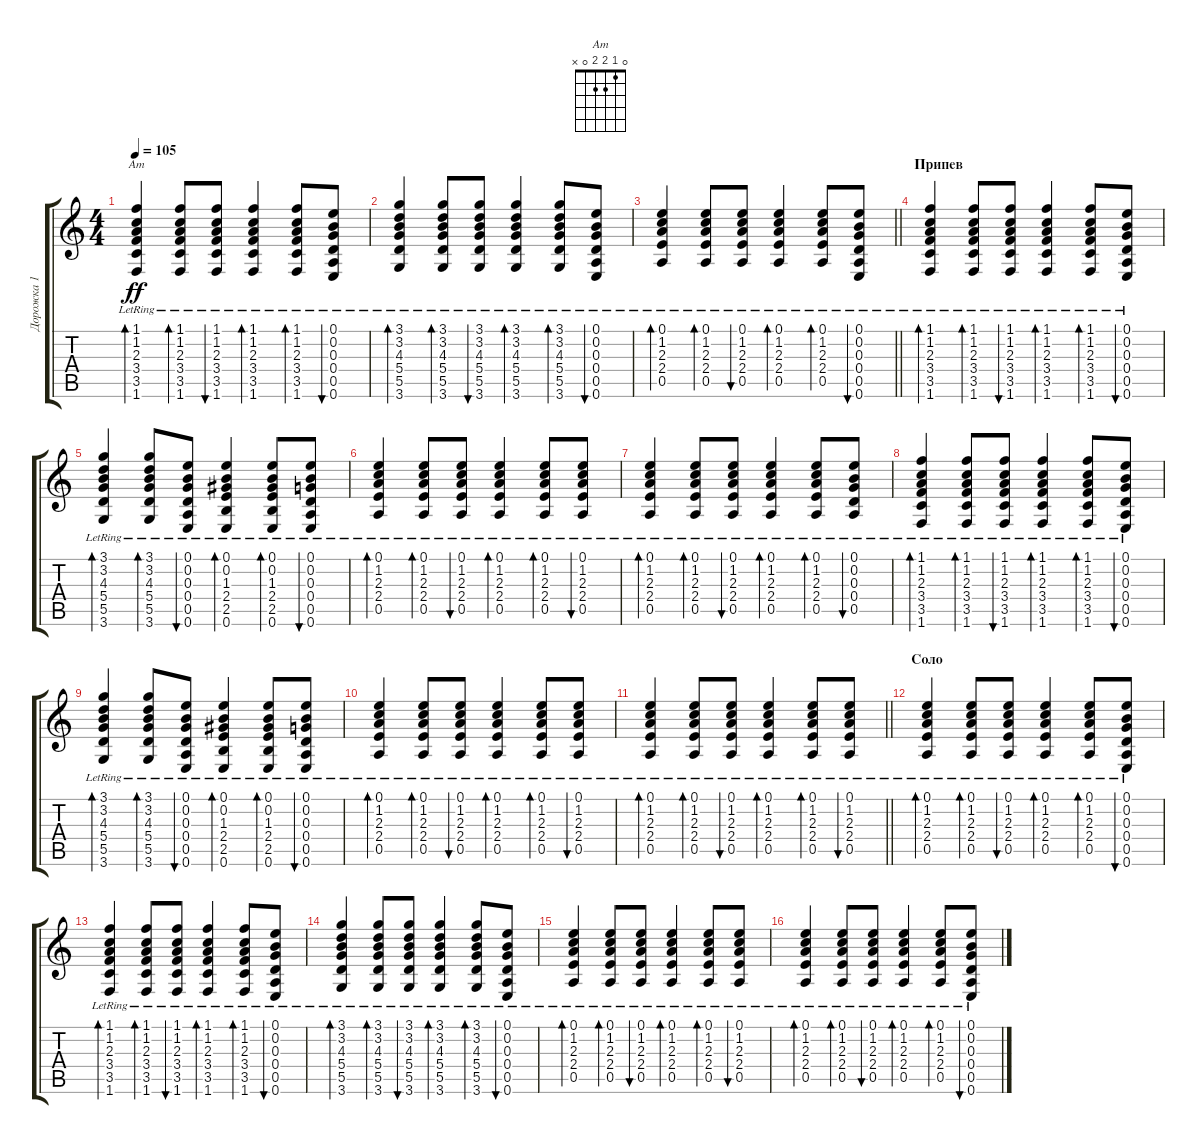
\track ("Дорожка 1" "Дорожка 1") {instrument acousticguitarsteel}
\staff {score tabs}
\tuning (E4 B3 G3 D3 A2 E2) {hide}
\chord ("Am" 0 1 2 2 0 x)
\ts (4 4)
\tempo 105
\clef g2
\ks c
(1.1 1.2{lr} 2.3{lr} 3.4{lr} 3.5{lr} 1.6).4{bd 60 ch "Am" dy ff volume 6} (1.1{lr} 1.2{lr} 2.3{lr} 3.4{lr} 3.5{lr} 1.6).8{bd 60} (1.1{lr} 1.2{lr} 2.3{lr} 3.4{lr} 3.5 1.6).8{bu 60} (1.1 1.2{lr} 2.3{lr} 3.4{lr} 3.5{lr} 1.6).4{bd 60 beam merge} (1.1 1.2{lr} 2.3{lr} 3.4{lr} 3.5 1.6).8{bd 60} (0.1{lr} 0.2{lr} 0.3 0.4{lr} 0.5 0.6).8{bu 60} |
(3.1 3.2{lr} 4.3{lr} 5.4{lr} 5.5{lr} 3.6).4{bd 60 volume 6} (3.1{lr} 3.2{lr} 4.3{lr} 5.4{lr} 5.5{lr} 3.6).8{bd 60} (3.1{lr} 3.2{lr} 4.3{lr} 5.4{lr} 5.5 3.6).8{bu 60} (3.1 3.2{lr} 4.3{lr} 5.4{lr} 5.5{lr} 3.6).4{bd 60 beam merge} (3.1 3.2{lr} 4.3{lr} 5.4{lr} 5.5 3.6).8{bd 60} (0.1{lr} 0.2{lr} 0.3 0.4{lr} 0.5 0.6).8{bu 60} |
\barLineRight lightlight
(0.1 1.2{lr} 2.3{lr} 2.4{lr} 0.5{lr}).4{bd 60 volume 6} (0.1{lr} 1.2{lr} 2.3{lr} 2.4{lr} 0.5{lr}).8{bd 60} (0.1{lr} 1.2{lr} 2.3{lr} 2.4{lr} 0.5).8{bu 60} (0.1 1.2{lr} 2.3{lr} 2.4{lr} 0.5{lr}).4{bd 60 beam merge} (0.1 1.2{lr} 2.3{lr} 2.4{lr} 0.5).8{bd 60} (0.1 0.2{lr} 0.3{lr} 0.4{lr} 0.5 0.6).8{bu 60} |
\section ("" "Припев")
(1.1 1.2{lr} 2.3{lr} 3.4{lr} 3.5{lr} 1.6).4{bd 60 volume 6} (1.1{lr} 1.2{lr} 2.3{lr} 3.4{lr} 3.5{lr} 1.6).8{bd 60} (1.1{lr} 1.2{lr} 2.3{lr} 3.4{lr} 3.5 1.6).8{bu 60} (1.1 1.2{lr} 2.3{lr} 3.4{lr} 3.5{lr} 1.6).4{bd 60 beam merge} (1.1 1.2{lr} 2.3{lr} 3.4{lr} 3.5 1.6).8{bd 60} (0.1{lr} 0.2{lr} 0.3 0.4{lr} 0.5 0.6).8{bu 60} |
(3.1 3.2{lr} 4.3{lr} 5.4{lr} 5.5{lr} 3.6).4{bd 60 volume 6} (3.1{lr} 3.2{lr} 4.3{lr} 5.4{lr} 5.5{lr} 3.6).8{bd 60} (0.1{lr} 0.2{lr} 0.3{lr} 0.4{lr} 0.5 0.6).8{bu 60} (0.1 0.2 1.3{lr} 2.4{lr} 2.5{lr} 0.6).4{bd 60 beam merge} (0.1 0.2{lr} 1.3{lr} 2.4{lr} 2.5 0.6).8{bd 60} (0.1{lr} 0.2{lr} 0.3 0.4{lr} 0.5 0.6).8{bu 60} |
(0.1 1.2{lr} 2.3{lr} 2.4{lr} 0.5{lr}).4{bd 60 volume 6} (0.1{lr} 1.2{lr} 2.3{lr} 2.4{lr} 0.5{lr}).8{bd 60} (0.1{lr} 1.2{lr} 2.3{lr} 2.4{lr} 0.5).8{bu 60} (0.1 1.2{lr} 2.3{lr} 2.4{lr} 0.5{lr}).4{bd 60 beam merge} (0.1 1.2{lr} 2.3{lr} 2.4{lr} 0.5).8{bd 60} (0.1{lr} 1.2{lr} 2.3{lr} 2.4{lr} 0.5).8{bu 60} |
(0.1 1.2{lr} 2.3{lr} 2.4{lr} 0.5{lr}).4{bd 60 volume 6} (0.1{lr} 1.2{lr} 2.3{lr} 2.4{lr} 0.5{lr}).8{bd 60} (0.1{lr} 1.2{lr} 2.3{lr} 2.4{lr} 0.5).8{bu 60} (0.1 1.2{lr} 2.3{lr} 2.4{lr} 0.5{lr}).4{bd 60 beam merge} (0.1 1.2{lr} 2.3{lr} 2.4{lr} 0.5).8{bd 60} (0.1{lr} 0.2{lr} 0.3{lr} 0.4 0.5).8{bu 60} |
(1.1 1.2{lr} 2.3{lr} 3.4{lr} 3.5{lr} 1.6).4{bd 60 volume 6} (1.1{lr} 1.2{lr} 2.3{lr} 3.4{lr} 3.5{lr} 1.6).8{bd 60} (1.1{lr} 1.2{lr} 2.3{lr} 3.4{lr} 3.5 1.6).8{bu 60} (1.1 1.2{lr} 2.3{lr} 3.4{lr} 3.5{lr} 1.6).4{bd 60 beam merge} (1.1 1.2{lr} 2.3{lr} 3.4{lr} 3.5 1.6).8{bd 60} (0.1{lr} 0.2{lr} 0.3 0.4{lr} 0.5 0.6).8{bu 60} |
(3.1 3.2{lr} 4.3{lr} 5.4{lr} 5.5{lr} 3.6).4{bd 60 volume 6} (3.1{lr} 3.2{lr} 4.3{lr} 5.4{lr} 5.5{lr} 3.6).8{bd 60} (0.1{lr} 0.2{lr} 0.3{lr} 0.4{lr} 0.5 0.6).8{bu 60} (0.1 0.2 1.3{lr} 2.4{lr} 2.5{lr} 0.6).4{bd 60 beam merge} (0.1 0.2{lr} 1.3{lr} 2.4{lr} 2.5 0.6).8{bd 60} (0.1{lr} 0.2{lr} 0.3 0.4{lr} 0.5 0.6).8{bu 60} |
(0.1 1.2{lr} 2.3{lr} 2.4{lr} 0.5{lr}).4{bd 60 volume 6} (0.1{lr} 1.2{lr} 2.3{lr} 2.4{lr} 0.5{lr}).8{bd 60} (0.1{lr} 1.2{lr} 2.3{lr} 2.4{lr} 0.5).8{bu 60} (0.1 1.2{lr} 2.3{lr} 2.4{lr} 0.5{lr}).4{bd 60 beam merge} (0.1 1.2{lr} 2.3{lr} 2.4{lr} 0.5).8{bd 60} (0.1{lr} 1.2{lr} 2.3{lr} 2.4{lr} 0.5).8{bu 60} |
\barLineRight lightlight
(0.1 1.2{lr} 2.3{lr} 2.4{lr} 0.5{lr}).4{bd 60 volume 6} (0.1{lr} 1.2{lr} 2.3{lr} 2.4{lr} 0.5{lr}).8{bd 60} (0.1{lr} 1.2{lr} 2.3{lr} 2.4{lr} 0.5).8{bu 60} (0.1 1.2{lr} 2.3{lr} 2.4{lr} 0.5{lr}).4{bd 60 beam merge} (0.1 1.2{lr} 2.3{lr} 2.4{lr} 0.5).8{bd 60} (0.1{lr} 1.2{lr} 2.3{lr} 2.4{lr} 0.5).8{bu 60} |
\section ("" "Соло")
(0.1 1.2{lr} 2.3{lr} 2.4{lr} 0.5{lr}).4{bd 60 volume 6} (0.1{lr} 1.2{lr} 2.3{lr} 2.4{lr} 0.5{lr}).8{bd 60} (0.1{lr} 1.2{lr} 2.3{lr} 2.4{lr} 0.5).8{bu 60} (0.1 1.2{lr} 2.3{lr} 2.4{lr} 0.5{lr}).4{bd 60 beam merge} (0.1 1.2{lr} 2.3{lr} 2.4{lr} 0.5).8{bd 60} (0.1{lr} 0.2{lr} 0.3{lr} 0.4{lr} 0.5 0.6).8{bu 60} |
(1.1 1.2{lr} 2.3{lr} 3.4{lr} 3.5{lr} 1.6).4{bd 60 volume 6} (1.1{lr} 1.2{lr} 2.3{lr} 3.4{lr} 3.5{lr} 1.6).8{bd 60} (1.1{lr} 1.2{lr} 2.3{lr} 3.4{lr} 3.5 1.6).8{bu 60} (1.1 1.2{lr} 2.3{lr} 3.4{lr} 3.5{lr} 1.6).4{bd 60 beam merge} (1.1 1.2{lr} 2.3{lr} 3.4{lr} 3.5 1.6).8{bd 60} (0.1{lr} 0.2{lr} 0.3 0.4{lr} 0.5 0.6).8{bu 60} |
(3.1 3.2{lr} 4.3{lr} 5.4{lr} 5.5{lr} 3.6).4{bd 60 volume 6} (3.1{lr} 3.2{lr} 4.3{lr} 5.4{lr} 5.5{lr} 3.6).8{bd 60} (3.1{lr} 3.2{lr} 4.3{lr} 5.4{lr} 5.5 3.6).8{bu 60} (3.1 3.2{lr} 4.3{lr} 5.4{lr} 5.5{lr} 3.6).4{bd 60 beam merge} (3.1 3.2{lr} 4.3{lr} 5.4{lr} 5.5 3.6).8{bd 60} (0.1{lr} 0.2{lr} 0.3 0.4{lr} 0.5 0.6).8{bu 60} |
(0.1 1.2{lr} 2.3{lr} 2.4{lr} 0.5{lr}).4{bd 60 volume 6} (0.1{lr} 1.2{lr} 2.3{lr} 2.4{lr} 0.5{lr}).8{bd 60} (0.1{lr} 1.2{lr} 2.3{lr} 2.4{lr} 0.5).8{bu 60} (0.1 1.2{lr} 2.3{lr} 2.4{lr} 0.5{lr}).4{bd 60 beam merge} (0.1 1.2{lr} 2.3{lr} 2.4{lr} 0.5).8{bd 60} (0.1{lr} 1.2{lr} 2.3{lr} 2.4{lr} 0.5).8{bu 60} |
(0.1 1.2{lr} 2.3{lr} 2.4{lr} 0.5{lr}).4{bd 60 volume 6} (0.1{lr} 1.2{lr} 2.3{lr} 2.4{lr} 0.5{lr}).8{bd 60} (0.1{lr} 1.2{lr} 2.3{lr} 2.4{lr} 0.5).8{bu 60} (0.1 1.2{lr} 2.3{lr} 2.4{lr} 0.5{lr}).4{bd 60 beam merge} (0.1 1.2{lr} 2.3{lr} 2.4{lr} 0.5).8{bd 60} (0.1{lr} 0.2{lr} 0.3{lr} 0.4{lr} 0.5 0.6).8{bu 60}
